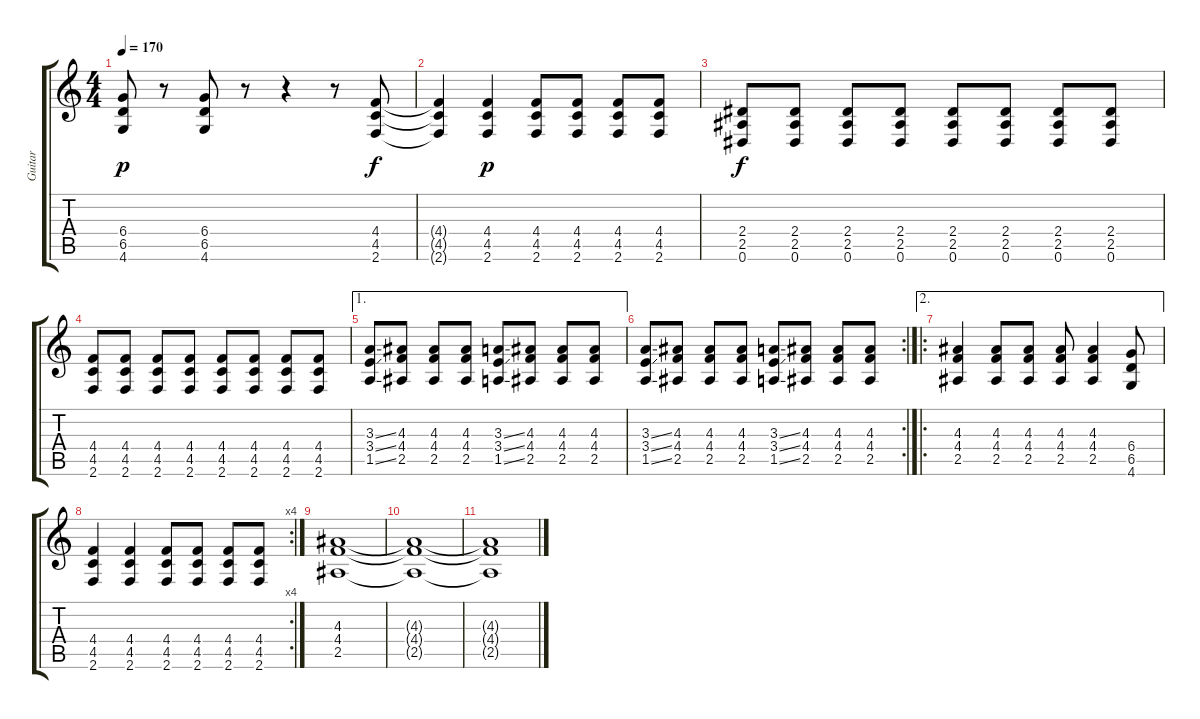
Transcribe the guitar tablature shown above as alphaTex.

\track ("Guitar" "Guitar") {instrument overdrivenguitar}
\staff {score tabs}
\tuning (Eb4 Bb3 Gb3 Db3 Ab2 Eb2) {hide}
\ts (4 4)
\tempo 170
\clef g2
\ks c
(6.4 6.5 4.6).8{dy p} r.8 (6.4 6.5 4.6).8 r.8 r.4 r.8 (4.4 4.5 2.6).8{dy f} |
(4.4{t} 4.5{t} 2.6{t}).4 (4.4 4.5 2.6).4{dy p} (4.4 4.5 2.6).8 (4.4 4.5 2.6).8 (4.4 4.5 2.6).8 (4.4 4.5 2.6).8 |
(2.4 2.5 0.6).8{dy f} (2.4 2.5 0.6).8 (2.4 2.5 0.6).8 (2.4 2.5 0.6).8 (2.4 2.5 0.6).8 (2.4 2.5 0.6).8 (2.4 2.5 0.6).8 (2.4 2.5 0.6).8 |
(4.4 4.5 2.6).8 (4.4 4.5 2.6).8 (4.4 4.5 2.6).8 (4.4 4.5 2.6).8 (4.4 4.5 2.6).8 (4.4 4.5 2.6).8 (4.4 4.5 2.6).8 (4.4 4.5 2.6).8 |
\ae 1
(3.3{ss} 3.4{ss} 1.5{ss}).8 (4.3 4.4 2.5).8 (4.3 4.4 2.5).8 (4.3 4.4 2.5).8 (3.3{ss} 3.4{ss} 1.5{ss}).8 (4.3 4.4 2.5).8 (4.3 4.4 2.5).8 (4.3 4.4 2.5).8 |
\rc 2
(3.3{ss} 3.4{ss} 1.5{ss}).8 (4.3 4.4 2.5).8 (4.3 4.4 2.5).8 (4.3 4.4 2.5).8 (3.3{ss} 3.4{ss} 1.5{ss}).8 (4.3 4.4 2.5).8 (4.3 4.4 2.5).8 (4.3 4.4 2.5).8 |
\ae 2
\ro
(4.3 4.4 2.5).4 (4.3 4.4 2.5).8 (4.3 4.4 2.5).8 (4.3 4.4 2.5).8 (4.3 4.4 2.5).4 (6.4 6.5 4.6).8 |
\rc 4
(4.4 4.5 2.6).4 (4.4 4.5 2.6).4 (4.4 4.5 2.6).8 (4.4 4.5 2.6).8 (4.4 4.5 2.6).8 (4.4 4.5 2.6).8 |
(4.3 4.4 2.5).1 |
(4.3{t} 4.4{t} 2.5{t}).1 |
(4.3{t} 4.4{t} 2.5{t}).1
